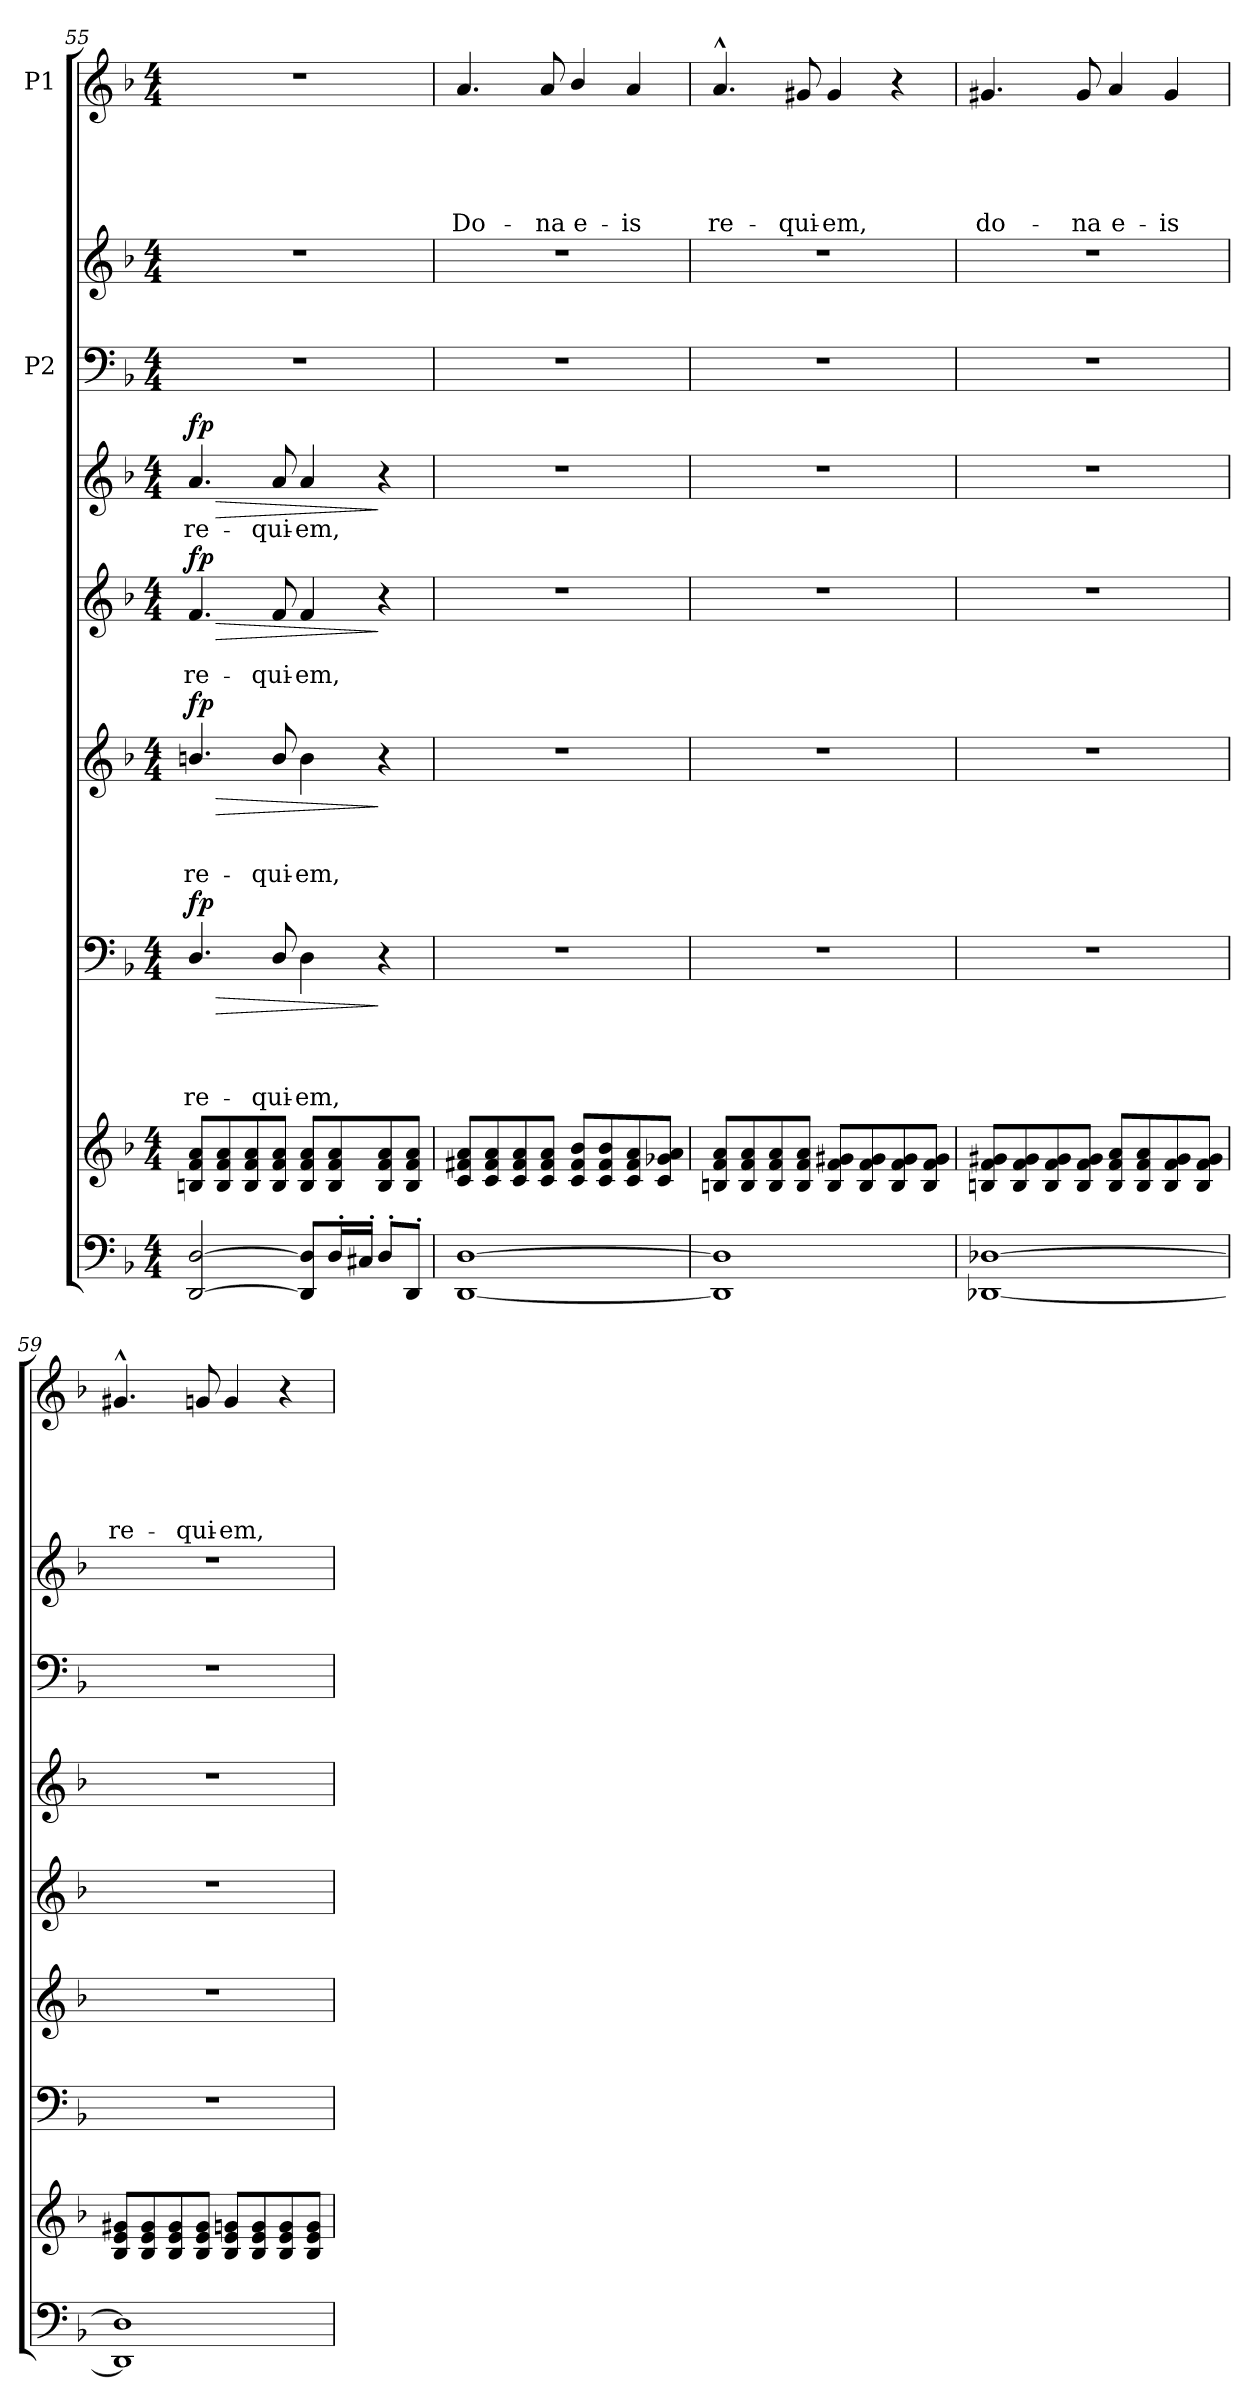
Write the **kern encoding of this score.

**kern	**kern	**kern	**text	**text	**text	**text	**dynam	**kern	**text	**text	**text	**dynam	**kern	**text	**text	**dynam	**kern	**text	**dynam	**kern	**kern	**kern	**text	**text	**text	**text	**text
*part8	*part7	*part6	*part6	*part6	*part6	*part6	*part6	*part5	*part5	*part5	*part5	*part5	*part4	*part4	*part4	*part4	*part3	*part3	*part3	*part2	*part2	*part1	*part1	*part1	*part1	*part1	*part1
*staff9	*staff8	*staff7	*staff7	*staff7	*staff7	*staff7	*staff7	*staff6	*staff6	*staff6	*staff6	*staff6	*staff5	*staff5	*staff5	*staff5	*staff4	*staff4	*staff4	*staff3	*staff2	*staff1	*staff1	*staff1	*staff1	*staff1	*staff1
*	*	*	*	*	*	*	*	*	*	*	*	*	*	*	*	*	*	*	*	*I"P2	*	*I"P1	*	*	*	*	*
!!LO:PB:g=z
*clefF4	*clefG2	*clefF4	*	*	*	*	*	*clefG2	*	*	*	*	*clefG2	*	*	*	*clefG2	*	*	*clefF4	*clefG2	*clefG2	*	*	*	*	*
*k[b-]	*k[b-]	*k[b-]	*	*	*	*	*	*k[b-]	*	*	*	*	*k[b-]	*	*	*	*k[b-]	*	*	*k[b-]	*k[b-]	*k[b-]	*	*	*	*	*
*F:	*F:	*F:	*	*	*	*	*	*F:	*	*	*	*	*F:	*	*	*	*F:	*	*	*F:	*F:	*F:	*	*	*	*	*
*M4/4	*M4/4	*M4/4	*	*	*	*	*	*M4/4	*	*	*	*	*M4/4	*	*	*	*M4/4	*	*	*M4/4	*M4/4	*M4/4	*	*	*	*	*
=55	=55	=55	=55	=55	=55	=55	=55	=55	=55	=55	=55	=55	=55	=55	=55	=55	=55	=55	=55	=55	=55	=55	=55	=55	=55	=55	=55
*^	*	*	*	*	*	*	*	*	*	*	*	*	*	*	*	*	*	*	*	*	*	*	*	*	*	*	*
!	!	!	!	!	!	!	!LO:LY:b	!LO:HP:b	!	!	!	!LO:LY:b	!LO:HP:b	!	!	!LO:LY:b	!LO:HP:b	!	!LO:LY:b	!LO:HP:b	!	!	!	!	!	!	!	!
!	!	!	!	!	!	!	!	!LO:DY:n=1:a	!	!	!	!	!	!	!	!	!	!	!	!	!	!	!	!	!	!	!	!
!	!	!	!	!	!	!	!	!LO:DY:n=2:a	!	!	!	!	!LO:DY:n=1:a	!	!	!	!	!	!	!	!	!	!	!	!	!	!	!
!	!	!	!	!	!	!	!	!	!	!	!	!	!LO:DY:n=2:a	!	!	!	!LO:DY:n=1:a	!	!	!	!	!	!	!	!	!	!	!
!	!	!	!	!	!	!	!	!	!	!	!	!	!	!	!	!	!LO:DY:n=2:a	!	!	!LO:DY:n=1:a	!	!	!	!	!	!	!	!
!	!	!	!	!	!	!	!	!	!	!	!	!	!	!	!	!	!	!	!	!LO:DY:n=2:a	!	!	!	!	!	!	!	!
[<2DD/ [>2D/	1ryy	8Bn/ 8f/ 8a/L	4.D/	.	.	.	re-	> f p	4.bn/	.	.	re-	> f p	4.f/	.	re-	> f p	4.a/	re-	> f p	1r	1r	1r	.	.	.	.	.
.	.	8B/ 8f/ 8a/	.	.	.	.	.	.	.	.	.	.	.	.	.	.	.	.	.	.	.	.	.	.	.	.	.	.
.	.	8B/ 8f/ 8a/	.	.	.	.	.	.	.	.	.	.	.	.	.	.	.	.	.	.	.	.	.	.	.	.	.	.
!	!	!	!	!	!	!	!LO:LY:b	!	!	!	!	!LO:LY:b	!	!	!	!LO:LY:b	!	!	!LO:LY:b	!	!	!	!	!	!	!	!	!
.	.	8B/ 8f/ 8a/J	8D/	.	.	.	-qui-	.	8b/	.	.	-qui-	.	8f/	.	-qui-	.	8a/	-qui-	.	.	.	.	.	.	.	.	.
!	!	!	!	!	!	!	!LO:LY:b	!	!	!	!	!LO:LY:b	!	!	!	!LO:LY:b	!	!	!LO:LY:b	!	!	!	!	!	!	!	!	!
8DD/] 8D/]L	.	8B/ 8f/ 8a/L	4D\	.	.	.	-em,	.	4b\	.	.	-em,	.	4f/	.	-em,	.	4a/	-em,	.	.	.	.	.	.	.	.	.
16D'>/L	.	8B/ 8f/ 8a/	.	.	.	.	.	.	.	.	.	.	.	.	.	.	.	.	.	.	.	.	.	.	.	.	.	.
16C#X'>/JJ	.	.	.	.	.	.	.	.	.	.	.	.	.	.	.	.	.	.	.	.	.	.	.	.	.	.	.	.
8D'>/L	.	8B/ 8f/ 8a/	4r	.	.	.	.	]	4r	.	.	.	]	4r	.	.	]	4r	.	]	.	.	.	.	.	.	.	.
8DD'>/J	.	8B/ 8f/ 8a/J	.	.	.	.	.	.	.	.	.	.	.	.	.	.	.	.	.	.	.	.	.	.	.	.	.	.
=56	=56	=56	=56	=56	=56	=56	=56	=56	=56	=56	=56	=56	=56	=56	=56	=56	=56	=56	=56	=56	=56	=56	=56	=56	=56	=56	=56	=56
!	!	!	!	!	!	!	!	!	!	!	!	!	!	!	!	!	!	!	!	!	!	!	!	!	!	!	!	!LO:LY:b
[>1D	[<1DD	8c/ 8f#X/ 8a/L	1r	.	.	.	.	.	1r	.	.	.	.	1r	.	.	.	1r	.	.	1r	1r	4.a/	.	.	.	.	Do-
.	.	8c/ 8f#/ 8a/	.	.	.	.	.	.	.	.	.	.	.	.	.	.	.	.	.	.	.	.	.	.	.	.	.	.
.	.	8c/ 8f#/ 8a/	.	.	.	.	.	.	.	.	.	.	.	.	.	.	.	.	.	.	.	.	.	.	.	.	.	.
!	!	!	!	!	!	!	!	!	!	!	!	!	!	!	!	!	!	!	!	!	!	!	!	!	!	!	!	!LO:LY:b
.	.	8c/ 8f#/ 8a/J	.	.	.	.	.	.	.	.	.	.	.	.	.	.	.	.	.	.	.	.	8a/	.	.	.	.	-na
!	!	!	!	!	!	!	!	!	!	!	!	!	!	!	!	!	!	!	!	!	!	!	!	!	!	!	!	!LO:LY:b
.	.	8c/ 8f#/ 8b-/L	.	.	.	.	.	.	.	.	.	.	.	.	.	.	.	.	.	.	.	.	4b-/	.	.	.	.	e-
.	.	8c/ 8f#/ 8b-/	.	.	.	.	.	.	.	.	.	.	.	.	.	.	.	.	.	.	.	.	.	.	.	.	.	.
!	!	!	!	!	!	!	!	!	!	!	!	!	!	!	!	!	!	!	!	!	!	!	!	!	!	!	!	!LO:LY:b
.	.	8c/ 8f#/ 8a/	.	.	.	.	.	.	.	.	.	.	.	.	.	.	.	.	.	.	.	.	4a/	.	.	.	.	-is
.	.	8c/ 8g-X/ 8a/J	.	.	.	.	.	.	.	.	.	.	.	.	.	.	.	.	.	.	.	.	.	.	.	.	.	.
=57	=57	=57	=57	=57	=57	=57	=57	=57	=57	=57	=57	=57	=57	=57	=57	=57	=57	=57	=57	=57	=57	=57	=57	=57	=57	=57	=57	=57
!	!	!	!	!	!	!	!	!	!	!	!	!	!	!	!	!	!	!	!	!	!	!	!	!	!	!	!	!LO:LY:b
1D]	1DD]	8Bn/ 8f/ 8a/L	1r	.	.	.	.	.	1r	.	.	.	.	1r	.	.	.	1r	.	.	1r	1r	4.a^^>/	.	.	.	.	re-
.	.	8B/ 8f/ 8a/	.	.	.	.	.	.	.	.	.	.	.	.	.	.	.	.	.	.	.	.	.	.	.	.	.	.
.	.	8B/ 8f/ 8a/	.	.	.	.	.	.	.	.	.	.	.	.	.	.	.	.	.	.	.	.	.	.	.	.	.	.
!	!	!	!	!	!	!	!	!	!	!	!	!	!	!	!	!	!	!	!	!	!	!	!	!	!	!	!	!LO:LY:b
.	.	8B/ 8f/ 8a/J	.	.	.	.	.	.	.	.	.	.	.	.	.	.	.	.	.	.	.	.	8g#X/	.	.	.	.	-qui-
!	!	!	!	!	!	!	!	!	!	!	!	!	!	!	!	!	!	!	!	!	!	!	!	!	!	!	!	!LO:LY:b
.	.	8B/ 8f/ 8g#X/L	.	.	.	.	.	.	.	.	.	.	.	.	.	.	.	.	.	.	.	.	4g#/	.	.	.	.	-em,
.	.	8B/ 8f/ 8g#/	.	.	.	.	.	.	.	.	.	.	.	.	.	.	.	.	.	.	.	.	.	.	.	.	.	.
.	.	8B/ 8f/ 8g#/	.	.	.	.	.	.	.	.	.	.	.	.	.	.	.	.	.	.	.	.	4r	.	.	.	.	.
.	.	8B/ 8f/ 8g#/J	.	.	.	.	.	.	.	.	.	.	.	.	.	.	.	.	.	.	.	.	.	.	.	.	.	.
=58	=58	=58	=58	=58	=58	=58	=58	=58	=58	=58	=58	=58	=58	=58	=58	=58	=58	=58	=58	=58	=58	=58	=58	=58	=58	=58	=58	=58
!	!	!	!	!	!	!	!	!	!	!	!	!	!	!	!	!	!	!	!	!	!	!	!	!	!	!	!	!LO:LY:b
[>1D-X	[<1DD-X	8Bn/ 8f/ 8g#X/L	1r	.	.	.	.	.	1r	.	.	.	.	1r	.	.	.	1r	.	.	1r	1r	4.g#X/	.	.	.	.	do-
.	.	8B/ 8f/ 8g#/	.	.	.	.	.	.	.	.	.	.	.	.	.	.	.	.	.	.	.	.	.	.	.	.	.	.
.	.	8B/ 8f/ 8g#/	.	.	.	.	.	.	.	.	.	.	.	.	.	.	.	.	.	.	.	.	.	.	.	.	.	.
!	!	!	!	!	!	!	!	!	!	!	!	!	!	!	!	!	!	!	!	!	!	!	!	!	!	!	!	!LO:LY:b
.	.	8B/ 8f/ 8g#/J	.	.	.	.	.	.	.	.	.	.	.	.	.	.	.	.	.	.	.	.	8g#/	.	.	.	.	-na
!	!	!	!	!	!	!	!	!	!	!	!	!	!	!	!	!	!	!	!	!	!	!	!	!	!	!	!	!LO:LY:b
.	.	8B/ 8f/ 8a/L	.	.	.	.	.	.	.	.	.	.	.	.	.	.	.	.	.	.	.	.	4a/	.	.	.	.	e-
.	.	8B/ 8f/ 8a/	.	.	.	.	.	.	.	.	.	.	.	.	.	.	.	.	.	.	.	.	.	.	.	.	.	.
!	!	!	!	!	!	!	!	!	!	!	!	!	!	!	!	!	!	!	!	!	!	!	!	!	!	!	!	!LO:LY:b
.	.	8B/ 8f/ 8g#/	.	.	.	.	.	.	.	.	.	.	.	.	.	.	.	.	.	.	.	.	4g#/	.	.	.	.	-is
.	.	8B/ 8f/ 8g#/J	.	.	.	.	.	.	.	.	.	.	.	.	.	.	.	.	.	.	.	.	.	.	.	.	.	.
!!LO:LB:g=z
=59	=59	=59	=59	=59	=59	=59	=59	=59	=59	=59	=59	=59	=59	=59	=59	=59	=59	=59	=59	=59	=59	=59	=59	=59	=59	=59	=59	=59
!	!	!	!	!	!	!	!	!	!	!	!	!	!	!	!	!	!	!	!	!	!	!	!	!	!	!	!	!LO:LY:b
1D-]	1DD-]	8B-/ 8e/ 8g#X/L	1r	.	.	.	.	.	1r	.	.	.	.	1r	.	.	.	1r	.	.	1r	1r	4.g#X^^>/	.	.	.	.	re-
.	.	8B-/ 8e/ 8g#/	.	.	.	.	.	.	.	.	.	.	.	.	.	.	.	.	.	.	.	.	.	.	.	.	.	.
.	.	8B-/ 8e/ 8g#/	.	.	.	.	.	.	.	.	.	.	.	.	.	.	.	.	.	.	.	.	.	.	.	.	.	.
!	!	!	!	!	!	!	!	!	!	!	!	!	!	!	!	!	!	!	!	!	!	!	!	!	!	!	!	!LO:LY:b
.	.	8B-/ 8e/ 8g#/J	.	.	.	.	.	.	.	.	.	.	.	.	.	.	.	.	.	.	.	.	8gn/	.	.	.	.	-qui-
!	!	!	!	!	!	!	!	!	!	!	!	!	!	!	!	!	!	!	!	!	!	!	!	!	!	!	!	!LO:LY:b
.	.	8B-/ 8e/ 8gn/L	.	.	.	.	.	.	.	.	.	.	.	.	.	.	.	.	.	.	.	.	4g/	.	.	.	.	-em,
.	.	8B-/ 8e/ 8g/	.	.	.	.	.	.	.	.	.	.	.	.	.	.	.	.	.	.	.	.	.	.	.	.	.	.
.	.	8B-/ 8e/ 8g/	.	.	.	.	.	.	.	.	.	.	.	.	.	.	.	.	.	.	.	.	4r	.	.	.	.	.
.	.	8B-/ 8e/ 8g/J	.	.	.	.	.	.	.	.	.	.	.	.	.	.	.	.	.	.	.	.	.	.	.	.	.	.
*v	*v	*	*	*	*	*	*	*	*	*	*	*	*	*	*	*	*	*	*	*	*	*	*	*	*	*	*	*
=	=	=	=	=	=	=	=	=	=	=	=	=	=	=	=	=	=	=	=	=	=	=	=	=	=	=	=
*-	*-	*-	*-	*-	*-	*-	*-	*-	*-	*-	*-	*-	*-	*-	*-	*-	*-	*-	*-	*-	*-	*-	*-	*-	*-	*-	*-
